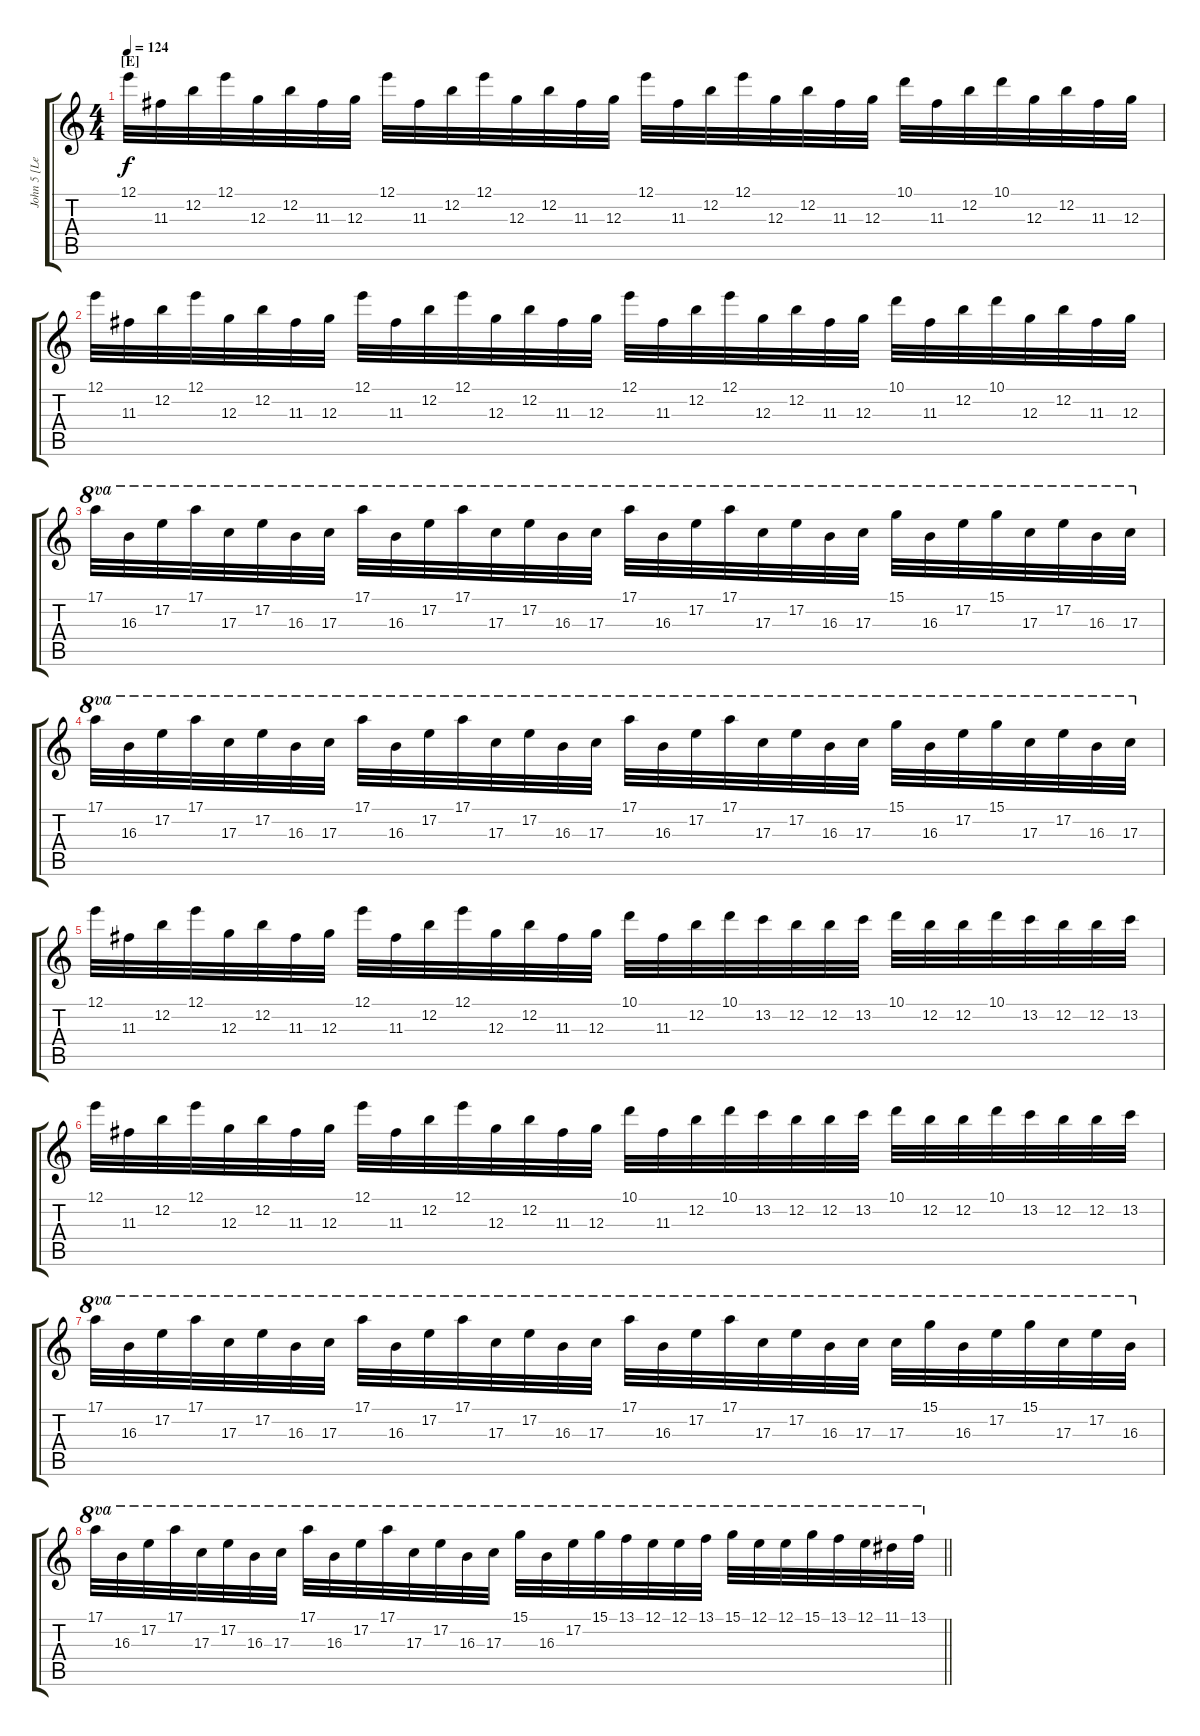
\track ("John 5 [Lead]" "John 5 [Le") {instrument distortionguitar}
\staff {score tabs}
\tuning (E4 B3 G3 D3 A2 E2) {hide}
\ts (4 4)
\section ("" "[E]")
\tempo 124
\clef g2
\ks c
12.1.32{dy f} 11.3.32 12.2.32 12.1.32 12.3.32 12.2.32 11.3.32 12.3.32 12.1.32 11.3.32 12.2.32 12.1.32 12.3.32 12.2.32 11.3.32 12.3.32 12.1.32 11.3.32 12.2.32 12.1.32 12.3.32 12.2.32 11.3.32 12.3.32 10.1.32 11.3.32 12.2.32 10.1.32 12.3.32 12.2.32 11.3.32 12.3.32 |
12.1.32 11.3.32 12.2.32 12.1.32 12.3.32 12.2.32 11.3.32 12.3.32 12.1.32 11.3.32 12.2.32 12.1.32 12.3.32 12.2.32 11.3.32 12.3.32 12.1.32 11.3.32 12.2.32 12.1.32 12.3.32 12.2.32 11.3.32 12.3.32 10.1.32 11.3.32 12.2.32 10.1.32 12.3.32 12.2.32 11.3.32 12.3.32 |
17.1.32{ot 8va} 16.3.32{ot 8va} 17.2.32{ot 8va} 17.1.32{ot 8va} 17.3.32{ot 8va} 17.2.32{ot 8va} 16.3.32{ot 8va} 17.3.32{ot 8va} 17.1.32{ot 8va} 16.3.32{ot 8va} 17.2.32{ot 8va} 17.1.32{ot 8va} 17.3.32{ot 8va} 17.2.32{ot 8va} 16.3.32{ot 8va} 17.3.32{ot 8va} 17.1.32{ot 8va} 16.3.32{ot 8va} 17.2.32{ot 8va} 17.1.32{ot 8va} 17.3.32{ot 8va} 17.2.32{ot 8va} 16.3.32{ot 8va} 17.3.32{ot 8va} 15.1.32{ot 8va} 16.3.32{ot 8va} 17.2.32{ot 8va} 15.1.32{ot 8va} 17.3.32{ot 8va} 17.2.32{ot 8va} 16.3.32{ot 8va} 17.3.32{ot 8va} |
17.1.32{ot 8va} 16.3.32{ot 8va} 17.2.32{ot 8va} 17.1.32{ot 8va} 17.3.32{ot 8va} 17.2.32{ot 8va} 16.3.32{ot 8va} 17.3.32{ot 8va} 17.1.32{ot 8va} 16.3.32{ot 8va} 17.2.32{ot 8va} 17.1.32{ot 8va} 17.3.32{ot 8va} 17.2.32{ot 8va} 16.3.32{ot 8va} 17.3.32{ot 8va} 17.1.32{ot 8va} 16.3.32{ot 8va} 17.2.32{ot 8va} 17.1.32{ot 8va} 17.3.32{ot 8va} 17.2.32{ot 8va} 16.3.32{ot 8va} 17.3.32{ot 8va} 15.1.32{ot 8va} 16.3.32{ot 8va} 17.2.32{ot 8va} 15.1.32{ot 8va} 17.3.32{ot 8va} 17.2.32{ot 8va} 16.3.32{ot 8va} 17.3.32{ot 8va} |
12.1.32 11.3.32 12.2.32 12.1.32 12.3.32 12.2.32 11.3.32 12.3.32 12.1.32 11.3.32 12.2.32 12.1.32 12.3.32 12.2.32 11.3.32 12.3.32 10.1.32 11.3.32 12.2.32 10.1.32 13.2.32 12.2.32 12.2.32 13.2.32 10.1.32 12.2.32 12.2.32 10.1.32 13.2.32 12.2.32 12.2.32 13.2.32 |
12.1.32 11.3.32 12.2.32 12.1.32 12.3.32 12.2.32 11.3.32 12.3.32 12.1.32 11.3.32 12.2.32 12.1.32 12.3.32 12.2.32 11.3.32 12.3.32 10.1.32 11.3.32 12.2.32 10.1.32 13.2.32 12.2.32 12.2.32 13.2.32 10.1.32 12.2.32 12.2.32 10.1.32 13.2.32 12.2.32 12.2.32 13.2.32 |
17.1.32{ot 8va} 16.3.32{ot 8va} 17.2.32{ot 8va} 17.1.32{ot 8va} 17.3.32{ot 8va} 17.2.32{ot 8va} 16.3.32{ot 8va} 17.3.32{ot 8va} 17.1.32{ot 8va} 16.3.32{ot 8va} 17.2.32{ot 8va} 17.1.32{ot 8va} 17.3.32{ot 8va} 17.2.32{ot 8va} 16.3.32{ot 8va} 17.3.32{ot 8va} 17.1.32{ot 8va} 16.3.32{ot 8va} 17.2.32{ot 8va} 17.1.32{ot 8va} 17.3.32{ot 8va} 17.2.32{ot 8va} 16.3.32{ot 8va} 17.3.32{ot 8va} 17.3.32{ot 8va} 15.1.32{ot 8va} 16.3.32{ot 8va} 17.2.32{ot 8va} 15.1.32{ot 8va} 17.3.32{ot 8va} 17.2.32{ot 8va} 16.3.32{ot 8va} |
\barLineRight lightlight
17.1.32{ot 8va} 16.3.32{ot 8va} 17.2.32{ot 8va} 17.1.32{ot 8va} 17.3.32{ot 8va} 17.2.32{ot 8va} 16.3.32{ot 8va} 17.3.32{ot 8va} 17.1.32{ot 8va} 16.3.32{ot 8va} 17.2.32{ot 8va} 17.1.32{ot 8va} 17.3.32{ot 8va} 17.2.32{ot 8va} 16.3.32{ot 8va} 17.3.32{ot 8va} 15.1.32{ot 8va} 16.3.32{ot 8va} 17.2.32{ot 8va} 15.1.32{ot 8va} 13.1.32{ot 8va} 12.1.32{ot 8va} 12.1.32{ot 8va} 13.1.32{ot 8va} 15.1.32{ot 8va} 12.1.32{ot 8va} 12.1.32{ot 8va} 15.1.32{ot 8va} 13.1.32{ot 8va} 12.1.32{ot 8va} 11.1.32{ot 8va} 13.1.32{ot 8va}
